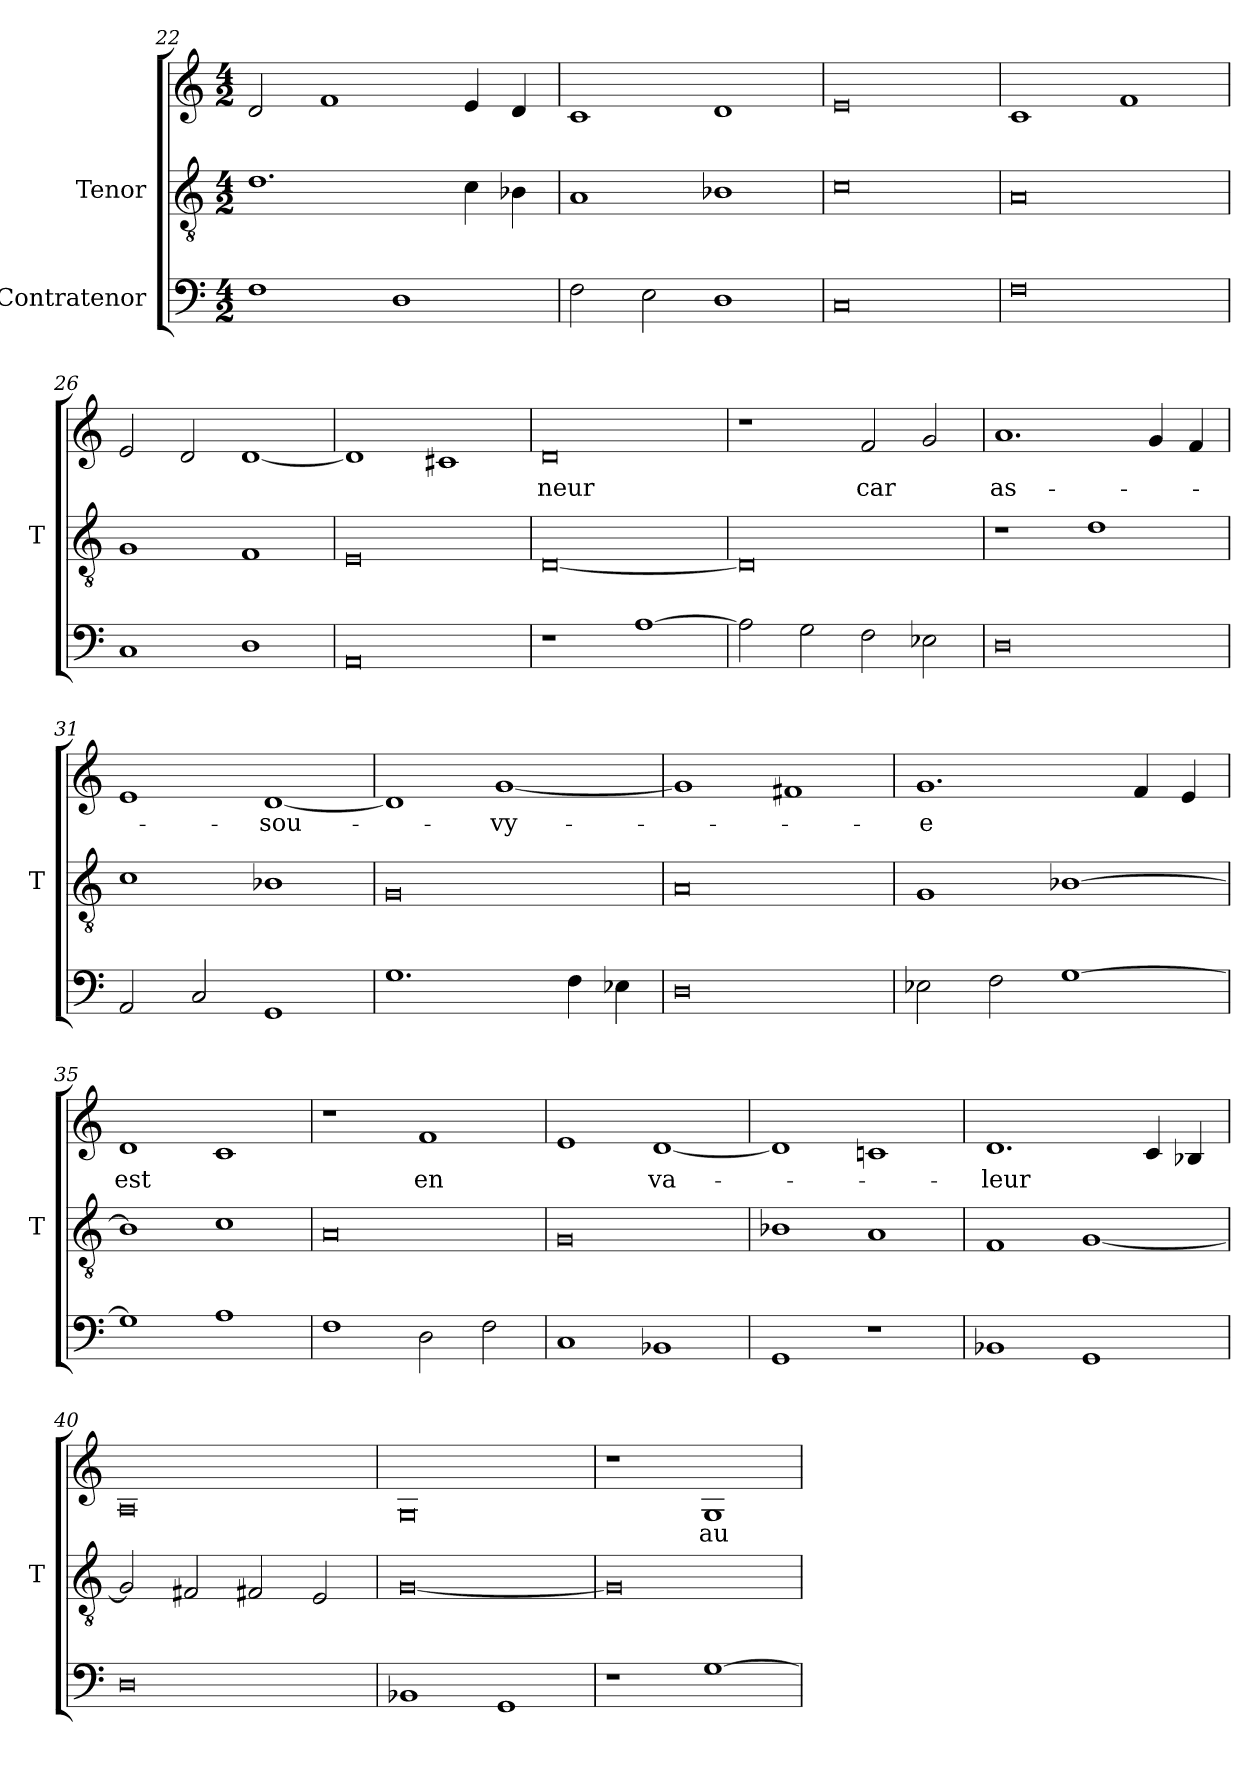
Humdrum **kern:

**kern	**kern	**kern	**text
*part3	*part2	*part1	*part1
*staff3	*staff2	*staff1	*staff1
*I"Contratenor	*I"Tenor	*	*
*	*I'T	*	*
*clefF4	*clefGv2	*clefG2	*
*M4/2	*M4/2	*M4/2	*
=22	=22	=22	=22
1F	1.d	2d	.
.	.	1f	.
1D	.	.	.
.	4c	4e	.
.	4B-X	4d	.
=23	=23	=23	=23
2F	1A	1c	.
2E	.	.	.
1D	1B-X	1d	.
=24	=24	=24	=24
0C	0c	0e	.
=25	=25	=25	=25
0F	0A	1c	.
.	.	1f	.
=26	=26	=26	=26
1C	1G	2e	.
.	.	2d	.
1D	1F	[1d	.
=27	=27	=27	=27
0AA	0E	1d]	.
.	.	1c#X	.
=28	=28	=28	=28
1r	[0D	0d	-neur
[1A	.	.	.
=29	=29	=29	=29
2A]	0D]	1r	.
2G	.	.	.
2F	.	2f	-car
2E-X	.	2g	.
=30	=30	=30	=30
0D	1r	1.a	as-
.	1d	.	.
.	.	4g	.
.	.	4f	.
=31	=31	=31	=31
2AA	1c	1e	.
2C	.	.	.
1GG	1B-X	[1d	-sou-
=32	=32	=32	=32
1.G	0G	1d]	.
.	.	[1g	-vy-
4F	.	.	.
4E-X	.	.	.
=33	=33	=33	=33
0D	0A	1g]	.
.	.	1f#X	.
=34	=34	=34	=34
2E-X	1G	1.g	-e
2F	.	.	.
[1G	[1B-X	.	.
.	.	4f	.
.	.	4e	.
=35	=35	=35	=35
1G]	1B-]	1d	-est
1A	1c	1c	.
=36	=36	=36	=36
1F	0A	1r	.
2D	.	1f	-en
2F	.	.	.
=37	=37	=37	=37
1C	0G	1e	.
1BB-X	.	[1d	va-
=38	=38	=38	=38
1GG	1B-X	1d]	.
1r	1A	1cn	.
=39	=39	=39	=39
1BB-X	1F	1.d	-leur
1GG	[1G	.	.
.	.	4c	.
.	.	4B-X	.
=40	=40	=40	=40
0D	2G]	0A	.
.	2F#X	.	.
.	2F#X	.	.
.	2E	.	.
=41	=41	=41	=41
1BB-X	[0G	0G	.
1GG	.	.	.
=42	=42	=42	=42
1r	0G]	1r	.
[1G	.	1G	au-
=	=	=	=
*-	*-	*-	*-
